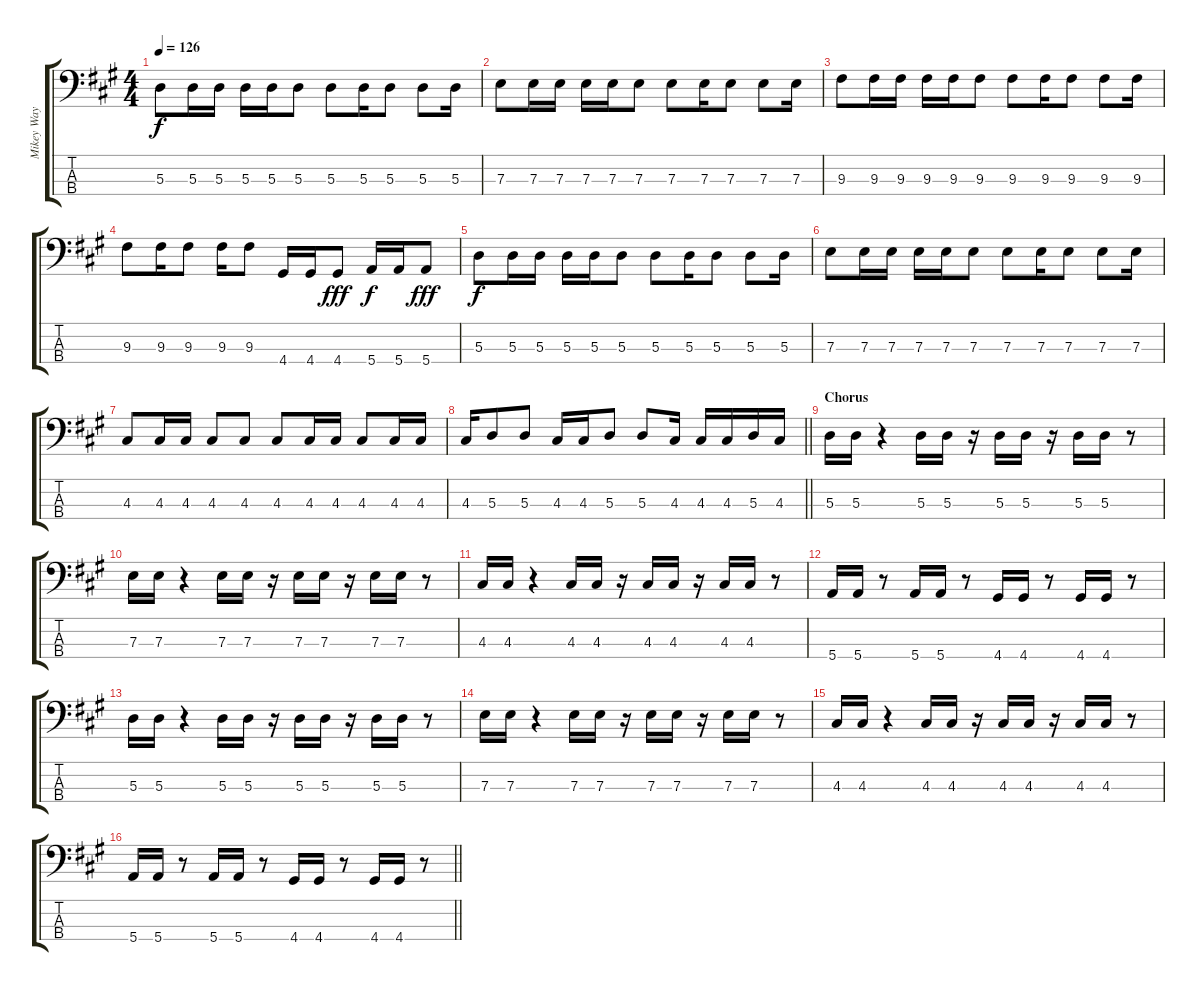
\track ("Mikey Way" "Mikey Way") {instrument electricbasspick}
\staff {score tabs}
\tuning (G2 D2 A1 E1) {hide}
\ts (4 4)
\tempo 126
\clef f4
\ks a
5.3.8{dy f} 5.3.16 5.3.16 5.3.16 5.3.16 5.3.8 5.3.8 5.3.16 5.3.8 5.3.8 5.3.16 |
7.3.8 7.3.16 7.3.16 7.3.16 7.3.16 7.3.8 7.3.8 7.3.16 7.3.8 7.3.8 7.3.16 |
9.3.8 9.3.16 9.3.16 9.3.16 9.3.16 9.3.8 9.3.8 9.3.16 9.3.8 9.3.8 9.3.16 |
9.3.8 9.3.16 9.3.8 9.3.16 9.3.8 4.4.16 4.4.16 4.4.8{dy fff} 5.4.16{dy f} 5.4.16 5.4.8{dy fff} |
5.3.8{dy f} 5.3.16 5.3.16 5.3.16 5.3.16 5.3.8 5.3.8 5.3.16 5.3.8 5.3.8 5.3.16 |
7.3.8 7.3.16 7.3.16 7.3.16 7.3.16 7.3.8 7.3.8 7.3.16 7.3.8 7.3.8 7.3.16 |
4.3.8 4.3.16 4.3.16 4.3.8 4.3.8 4.3.8 4.3.16 4.3.16 4.3.8 4.3.16 4.3.16 |
\barLineRight lightlight
4.3.16 5.3.8 5.3.8 4.3.16 4.3.16 5.3.8 5.3.8 4.3.16 4.3.16 4.3.16 5.3.16 4.3.16 |
\section ("" "Chorus")
5.3.16 5.3.16 r.4 5.3.16 5.3.16 r.16 5.3.16 5.3.16 r.16 5.3.16 5.3.16 r.8 |
7.3.16 7.3.16 r.4 7.3.16 7.3.16 r.16 7.3.16 7.3.16 r.16 7.3.16 7.3.16 r.8 |
4.3.16 4.3.16 r.4 4.3.16 4.3.16 r.16 4.3.16 4.3.16 r.16 4.3.16 4.3.16 r.8 |
5.4.16 5.4.16 r.8 5.4.16 5.4.16 r.8 4.4.16 4.4.16 r.8 4.4.16 4.4.16 r.8 |
5.3.16 5.3.16 r.4 5.3.16 5.3.16 r.16 5.3.16 5.3.16 r.16 5.3.16 5.3.16 r.8 |
7.3.16 7.3.16 r.4 7.3.16 7.3.16 r.16 7.3.16 7.3.16 r.16 7.3.16 7.3.16 r.8 |
4.3.16 4.3.16 r.4 4.3.16 4.3.16 r.16 4.3.16 4.3.16 r.16 4.3.16 4.3.16 r.8 |
\barLineRight lightlight
5.4.16 5.4.16 r.8 5.4.16 5.4.16 r.8 4.4.16 4.4.16 r.8 4.4.16 4.4.16 r.8
